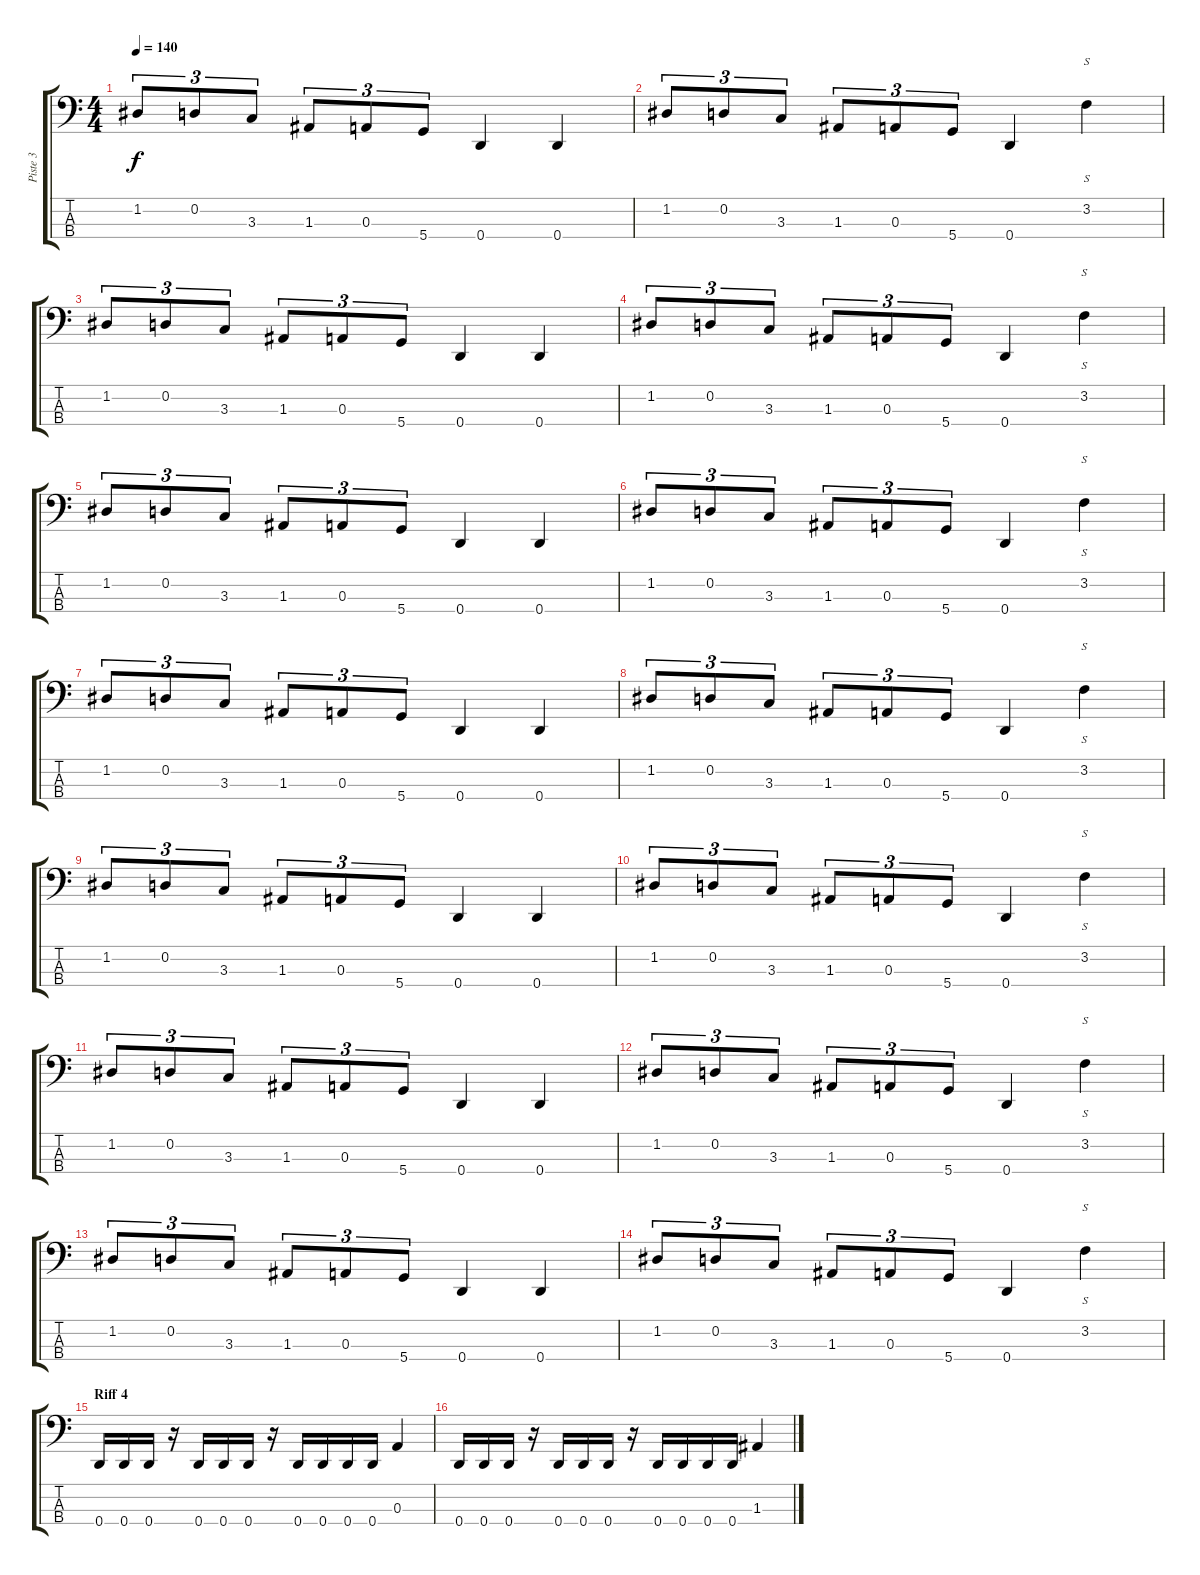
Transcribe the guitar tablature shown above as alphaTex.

\track ("Piste 3" "Piste 3") {instrument electricbasspick}
\staff {score tabs}
\tuning (G2 D2 A1 D1) {hide}
\ts (4 4)
\tempo 140
\clef f4
\ks c
1.2.8{tu (3 2) dy f} 0.2.8{tu (3 2)} 3.3.8{tu (3 2)} 1.3.8{tu (3 2)} 0.3.8{tu (3 2)} 5.4.8{tu (3 2)} 0.4.4 0.4.4 |
1.2.8{tu (3 2)} 0.2.8{tu (3 2)} 3.3.8{tu (3 2)} 1.3.8{tu (3 2)} 0.3.8{tu (3 2)} 5.4.8{tu (3 2)} 0.4.4 3.2.4{s} |
1.2.8{tu (3 2)} 0.2.8{tu (3 2)} 3.3.8{tu (3 2)} 1.3.8{tu (3 2)} 0.3.8{tu (3 2)} 5.4.8{tu (3 2)} 0.4.4 0.4.4 |
1.2.8{tu (3 2)} 0.2.8{tu (3 2)} 3.3.8{tu (3 2)} 1.3.8{tu (3 2)} 0.3.8{tu (3 2)} 5.4.8{tu (3 2)} 0.4.4 3.2.4{s} |
1.2.8{tu (3 2)} 0.2.8{tu (3 2)} 3.3.8{tu (3 2)} 1.3.8{tu (3 2)} 0.3.8{tu (3 2)} 5.4.8{tu (3 2)} 0.4.4 0.4.4 |
1.2.8{tu (3 2)} 0.2.8{tu (3 2)} 3.3.8{tu (3 2)} 1.3.8{tu (3 2)} 0.3.8{tu (3 2)} 5.4.8{tu (3 2)} 0.4.4 3.2.4{s} |
1.2.8{tu (3 2)} 0.2.8{tu (3 2)} 3.3.8{tu (3 2)} 1.3.8{tu (3 2)} 0.3.8{tu (3 2)} 5.4.8{tu (3 2)} 0.4.4 0.4.4 |
1.2.8{tu (3 2)} 0.2.8{tu (3 2)} 3.3.8{tu (3 2)} 1.3.8{tu (3 2)} 0.3.8{tu (3 2)} 5.4.8{tu (3 2)} 0.4.4 3.2.4{s} |
1.2.8{tu (3 2)} 0.2.8{tu (3 2)} 3.3.8{tu (3 2)} 1.3.8{tu (3 2)} 0.3.8{tu (3 2)} 5.4.8{tu (3 2)} 0.4.4 0.4.4 |
1.2.8{tu (3 2)} 0.2.8{tu (3 2)} 3.3.8{tu (3 2)} 1.3.8{tu (3 2)} 0.3.8{tu (3 2)} 5.4.8{tu (3 2)} 0.4.4 3.2.4{s} |
1.2.8{tu (3 2)} 0.2.8{tu (3 2)} 3.3.8{tu (3 2)} 1.3.8{tu (3 2)} 0.3.8{tu (3 2)} 5.4.8{tu (3 2)} 0.4.4 0.4.4 |
1.2.8{tu (3 2)} 0.2.8{tu (3 2)} 3.3.8{tu (3 2)} 1.3.8{tu (3 2)} 0.3.8{tu (3 2)} 5.4.8{tu (3 2)} 0.4.4 3.2.4{s} |
1.2.8{tu (3 2)} 0.2.8{tu (3 2)} 3.3.8{tu (3 2)} 1.3.8{tu (3 2)} 0.3.8{tu (3 2)} 5.4.8{tu (3 2)} 0.4.4 0.4.4 |
1.2.8{tu (3 2)} 0.2.8{tu (3 2)} 3.3.8{tu (3 2)} 1.3.8{tu (3 2)} 0.3.8{tu (3 2)} 5.4.8{tu (3 2)} 0.4.4 3.2.4{s} |
\section ("" "Riff 4")
0.4.16 0.4.16 0.4.16 r.16 0.4.16 0.4.16 0.4.16 r.16 0.4.16 0.4.16 0.4.16 0.4.16 0.3.4 |
0.4.16 0.4.16 0.4.16 r.16 0.4.16 0.4.16 0.4.16 r.16 0.4.16 0.4.16 0.4.16 0.4.16 1.3.4
